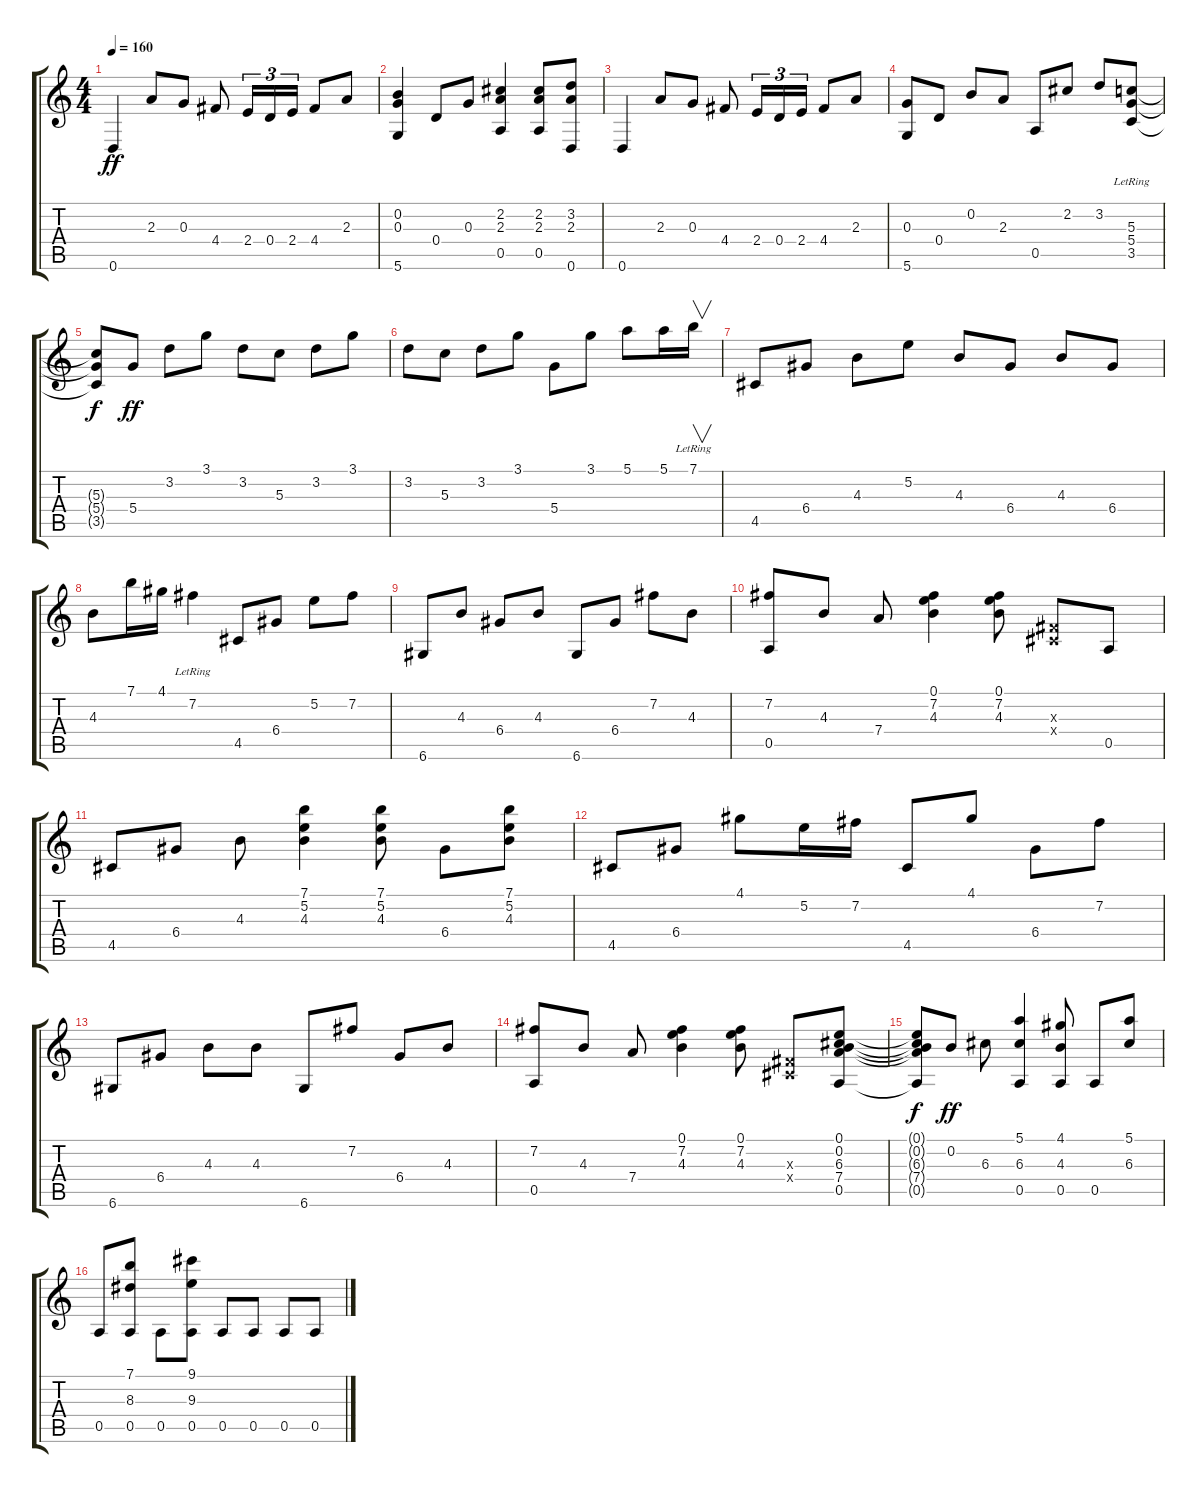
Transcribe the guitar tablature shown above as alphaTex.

\track "" {instrument acousticguitarsteel}
\staff {score tabs}
\tuning (E4 B3 G3 D3 A2 D2) {hide}
\ts (4 4)
\tempo 160
\clef g2
\ks c
0.6.4{dy ff} 2.3.8 0.3.8 4.4.8 2.4.16{tu (3 2)} 0.4.16{tu (3 2)} 2.4.16{tu (3 2)} 4.4.8 2.3.8 |
(0.2 0.3 5.6).4 0.4.8 0.3.8 (2.2 2.3 0.5).4 (2.2 2.3 0.5).8 (3.2 2.3 0.6).8 |
0.6.4 2.3.8 0.3.8 4.4.8 2.4.16{tu (3 2)} 0.4.16{tu (3 2)} 2.4.16{tu (3 2)} 4.4.8 2.3.8 |
(0.3 5.6).8 0.4.8 0.2.8 2.3.8 0.5.8 2.2.8 3.2.8 (5.3{lr} 5.4{lr} 3.5{lr}).8 |
(5.3{t} 5.4{t} 3.5{t}).8{dy f} 5.4.8{dy ff} 3.2.8 3.1.8 3.2.8 5.3.8 3.2.8 3.1.8 |
3.2.8 5.3.8 3.2.8 3.1.8 5.4.8 3.1.8 5.1.8 5.1.16 7.1{lr}.16{v} |
4.5.8 6.4.8 4.3.8 5.2.8 4.3.8 6.4.8 4.3.8 6.4.8 |
4.3.8 7.1.16 4.1.16 7.2{lr}.4 4.5.8 6.4.8 5.2.8 7.2.8 |
6.6.8 4.3.8 6.4.8 4.3.8 6.6.8 6.4.8 7.2.8 4.3.8 |
(7.2 0.5).8 4.3.8 7.4.8 (0.1 7.2 4.3).4 (0.1 7.2 4.3).8 (-1.3{x} -1.4{x}).8 0.5.8 |
4.5.8 6.4.8 4.3.8 (7.1 5.2 4.3).4 (7.1 5.2 4.3).8 6.4.8 (7.1 5.2 4.3).8 |
4.5.8 6.4.8 4.1.8 5.2.16 7.2.16 4.5.8 4.1.8 6.4.8 7.2.8 |
6.6.8 6.4.8 4.3.8 4.3.8 6.6.8 7.2.8 6.4.8 4.3.8 |
(7.2 0.5).8 4.3.8 7.4.8 (0.1 7.2 4.3).4 (0.1 7.2 4.3).8 (-1.3{x} -1.4{x}).8 (0.1 0.2 6.3 7.4 0.5).8 |
(0.1{t} 0.2{t} 6.3{t} 7.4{t} 0.5{t}).8{dy f} 0.2.8{dy ff} 6.3.8 (5.1 6.3 0.5).4 (4.1 4.3 0.5).8 0.5.8 (5.1 6.3).8 |
0.5.8 (7.1 8.3 0.5).8 0.5.8 (9.1 9.3 0.5).8 0.5.8 0.5.8 0.5.8 0.5.8
